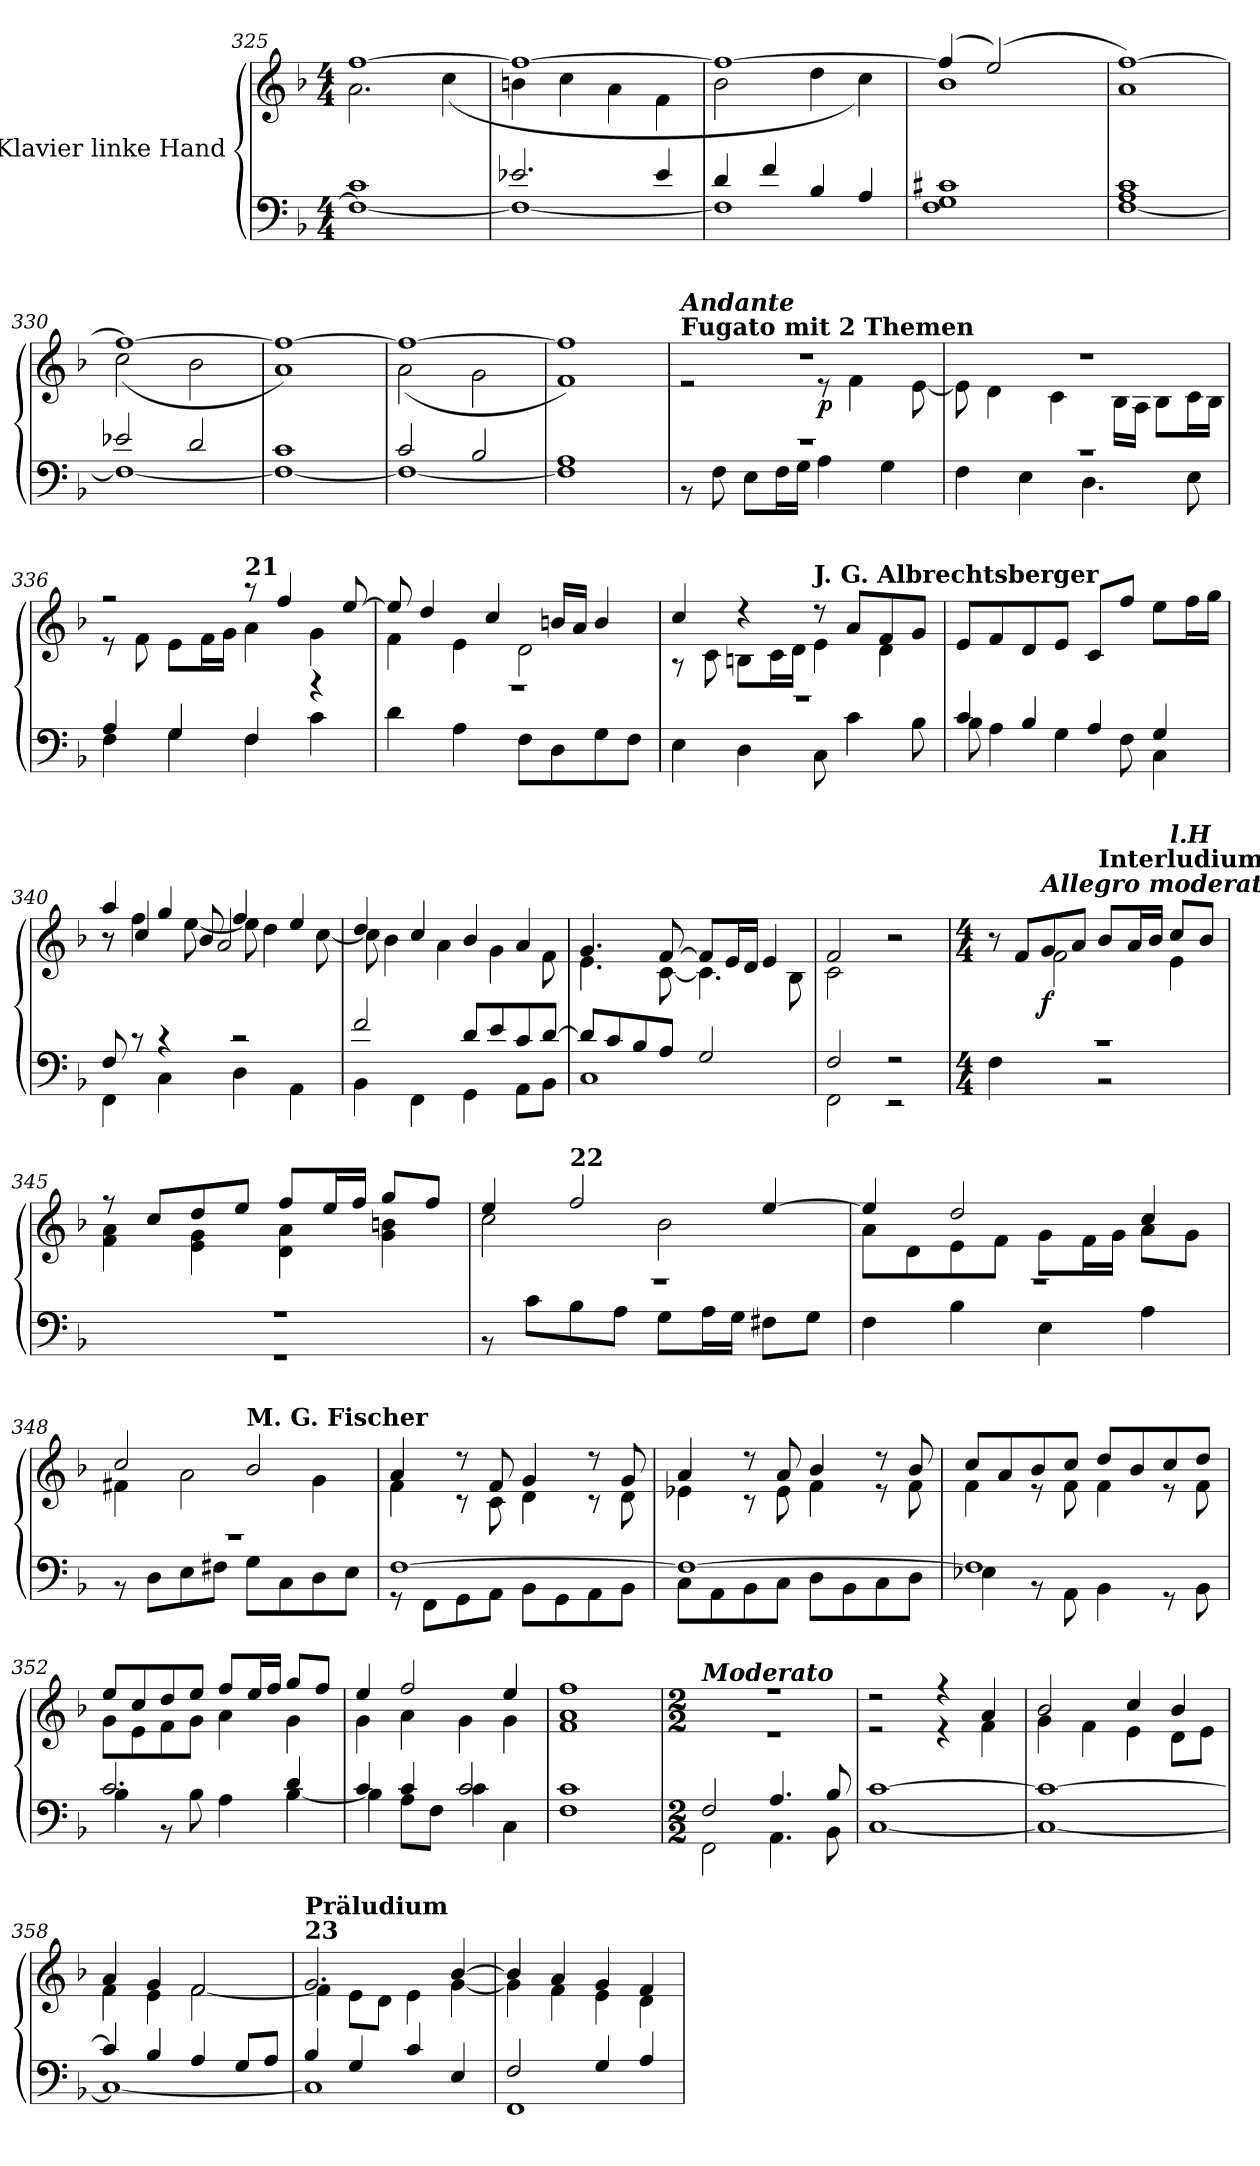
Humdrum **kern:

**kern	**kern	**dynam
*part1	*part1	*part1
*staff2	*staff1	*staff1/2
*I"Klavier linke Hand	*	*
*clefF4	*clefG2	*
*k[b-]	*k[b-]	*
*M4/4	*M4/4	*
=325	=325	=325
*^	*^	*
1c	1F_	[1ff	2.a\	.
.	.	.	(4cc\	.
=326	=326	=326	=326	=326
2.e-X/	1F_	1ff_	4bn\	.
.	.	.	4cc\	.
.	.	.	4a\	.
4e-/	.	.	4f\	.
=327	=327	=327	=327	=327
4d/	1F]	1ff_	2b-\	.
4f/	.	.	.	.
4B-/	.	.	4dd\	.
4A/	.	.	4cc\)	.
=328	=328	=328	=328	=328
1c#X	1F 1G	(4ff/]	1b-	.
.	.	(2ee/)	.	.
.	.	4ryy	.	.
=329	=329	=329	=329	=329
1c	[1F 1A	[1ff)	1a	.
=330	=330	=330	=330	=330
2e-X/	1F_	1ff_	(2cc\	.
2d/	.	.	2b-\	.
!!LO:LB:g=z	!!
=331	=331	=331	=331	=331
1c	1F_	1ff_	1a)	.
=332	=332	=332	=332	=332
2c/	1F_	1ff_	(2a\	.
2B-/	.	.	2g\	.
!!LO:PB:g=z	!!
=333	=333	=333	=333	=333
1A	1F>]	1ff>]	1f)	.
!!LO:LB:g=z	!!
=334	=334	=334	=334	=334
!	!	!LO:TX:a:B:t=Fugato mit 2 Themen	!	!
!	!	!LO:TX:a:Bi:t=Andante	!	!
1r	8r	1r	2r	.
.	8F\	.	.	.
.	8E\L	.	.	.
.	16F\L	.	.	.
.	16G\JJ	.	.	.
!	!	!	!	!LO:DY:b
.	4A\	.	8r	p
.	.	.	4f\	.
.	4G\	.	.	.
.	.	.	[8e\	.
=335	=335	=335	=335	=335
1r	4F\	1r	8e\]	.
.	.	.	4d\	.
.	4E\	.	.	.
.	.	.	4c\	.
.	4.D\	.	.	.
.	.	.	16B-\LL	.
.	.	.	16A\JJ	.
.	.	.	8B-\L	.
.	8E\	.	16c\L	.
.	.	.	16B-\JJ	.
=336	=336	=336	=336	=336
4A/	4F\	2r	8r	.
.	.	.	8f\	.
4G/	4G\	.	8e\L	.
.	.	.	16f\L	.
.	.	.	16g\JJ	.
!	!	!LO:TX:a:B:t=21	!	!
4F/	4F\	8r	4a\	.
.	.	4ff/	.	.
4r	4c\	.	4g\	.
.	.	[8ee/	.	.
!!LO:PB:g=z	!!
=337	=337	=337	=337	=337
1r	4d\	8ee/]	4f\	.
.	.	4dd/	.	.
.	4A\	.	4e\	.
.	.	4cc/	.	.
.	8F\L	.	2d\	.
.	8D\	16bn/LL	.	.
.	.	16a/JJ	.	.
.	8G\	4b/	.	.
.	8F\J	.	.	.
=338	=338	=338	=338	=338
1r	4E\	4cc/	8r	.
.	.	.	8c\	.
.	4D\	4r	8Bn\L	.
.	.	.	16c\L	.
.	.	.	16d\JJ	.
!	!	!LO:TX:a:B:t=J. G. Albrechtsberger	!	!
.	8C\	8r	4e\	.
.	4c\	8a/L	.	.
.	.	8f/	4d\	.
.	8B-\	8g/J	.	.
*	*	*v	*v	*
!!LO:LB:g=z
=339	=339	=339	=339
4c/	8B-\	8e/L	.
.	4A\	8f/	.
4B-/	.	8d/	.
.	4G\	8e/J	.
4A/	.	8c/L	.
.	8F\	8ff/J	.
4G/	4C\	8ee\L	.
.	.	16ff\L	.
.	.	16gg\JJ	.
=340	=340	=340	=340
*	*	*^	*
*	*	*	*^	*
8F/	4FF\	4aa/	8r	8r	.
8r	.	.	4ff\	4cc/	.
4r	4C\	4gg/	.	.	.
.	.	.	[8ee\	8b-/	.
2r	4D\	4ff/	8ee\]	2a/	.
.	.	.	4dd\	.	.
.	4AA\	4ee/	.	.	.
.	.	.	[8cc\	.	.
*	*	*	*v	*v	*
=341	=341	=341	=341	=341
2f/	4BB-\	4dd/	8cc\]	.
.	.	.	4b-\	.
.	4FF\	4cc/	.	.
.	.	.	4a\	.
8d/L	4GG\	4b-/	.	.
8e/	.	.	4g\	.
8c/	8AA\L	4a/	.	.
[8d/J	8BB-\J	.	8f\	.
!!LO:LB:g=z	!!
=342	=342	=342	=342	=342
8d/L]	1C	4.g/	4.e\	.
8c/	.	.	.	.
8B-/	.	.	.	.
8A/J	.	[8f/	[8c\	.
2G/	.	8f/L]	4.c\]	.
.	.	16e/L	.	.
.	.	16d/JJ	.	.
.	.	4e/	.	.
.	.	.	8B-\	.
=343	=343	=343	=343	=343
*	*	*	*^	*
2F/	2FF\	2f/	2c\	2ryy	.
2r	2r	2r	2r	2r	.
*	*	*v	*v	*v	*
!!LO:LB:g=z
=344	=344	=344	=344
*M4/4	*	*M4/4	*
*	*	*^	*
1r	4F\	8r	4ryy	.
.	.	8f/L	.	.
!	!	!LO:TX:a:Bi:t=Allegro moderato	!	!
!	!	!	!	!LO:DY:b
.	4ryy	8g/	2f\	f
.	.	8a/J	.	.
!	!	!LO:TX:a:B:t=Interludium	!	!
.	2r	8b-/L	.	.
.	.	16a/L	.	.
.	.	16b-/JJ	.	.
!	!	!LO:TX:a:Bi:t=l.H	!	!
.	.	8cc/L	4e\	.
.	.	8b-/J	.	.
=345	=345	=345	=345	=345
1r	1r	8r	4f\ 4a\	.
.	.	8cc/L	.	.
.	.	8dd/	4e\ 4g\	.
.	.	8ee/J	.	.
.	.	8ff/L	4d\ 4a\	.
.	.	16ee/L	.	.
.	.	16ff/JJ	.	.
.	.	8gg/L	4g\ 4bn\	.
.	.	8ff/J	.	.
=346	=346	=346	=346	=346
1r	8r	4ee/	2cc\	.
.	8c\L	.	.	.
!	!	!LO:TX:a:B:t=22	!	!
.	8B-\	2ff/	.	.
.	8A\J	.	.	.
.	8G\L	.	2b-\	.
.	16A\L	.	.	.
.	16G\JJ	.	.	.
.	8F#X\L	[4ee/	.	.
.	8G\J	.	.	.
!!LO:LB:g=z	!!
=347	=347	=347	=347	=347
1r	4F\	4ee/]	8a\L	.
.	.	.	8d\	.
.	4B-\	2dd/	8e\	.
.	.	.	8f\J	.
.	4E\	.	8g\L	.
.	.	.	16f\L	.
.	.	.	16g\JJ	.
.	4A\	4cc/	8a\L	.
.	.	.	8g\J	.
=348	=348	=348	=348	=348
1r	8r	2cc/	4f#X\	.
.	8D\L	.	.	.
.	8E\	.	2a\	.
.	8F#X\J	.	.	.
!	!	!LO:TX:a:B:t=M. G. Fischer	!	!
.	8G\L	2b-/	.	.
.	8C\	.	.	.
.	8D\	.	4g\	.
.	8E\J	.	.	.
!!LO:LB:g=z	!!
=349	=349	=349	=349	=349
[1F	8r	4a/	4f\	.
.	8FF\L	.	.	.
.	8GG\	8r	8r	.
.	8AA\J	8f/	8c\	.
.	8BB-\L	4g/	4d\	.
.	8GG\	.	.	.
.	8AA\	8r	8r	.
.	8BB-\J	8g/	8d\	.
=350	=350	=350	=350	=350
1F_	8C\L	4a/	4e-X\	.
.	8AA\	.	.	.
.	8BB-\	8r	8r	.
.	8C\J	8a/	8e-\	.
.	8D\L	4b-/	4f\	.
.	8BB-\	.	.	.
.	8C\	8r	8r	.
.	8D\J	8b-/	8f\	.
=351	=351	=351	=351	=351
1F]	4E-X\	8cc/L	4f\	.
.	.	8a/	.	.
.	8r	8b-/	8r	.
.	8AA\	8cc/J	8f\	.
.	4BB-\	8dd/L	4f\	.
.	.	8b-/	.	.
.	8r	8cc/	8r	.
.	8BB-\	8dd/J	8f\	.
!!LO:PB:g=z	!!
=352	=352	=352	=352	=352
2.c/	4B-\	8ee/L	8g\L	.
.	.	8cc/	8e\	.
.	8r	8dd/	8f\	.
.	8B-\	8ee/J	8g\J	.
.	4A\	8ff/L	4a\	.
.	.	16ee/L	.	.
.	.	16ff/JJ	.	.
4d/	[4B-\	8gg/L	4g\	.
.	.	8ff/J	.	.
=353	=353	=353	=353	=353
4c/	4B-\]	4ee/	4g\	.
4c/	8A\L	2ff/	4a\	.
.	8F\J	.	.	.
2c/	4c\	.	4g\	.
.	4C\	4ee/	4g\	.
=354	=354	=354	=354	=354
1c	1F	1ff	1f 1a	.
!!LO:LB:g=z	!!
=355	=355	=355	=355	=355
*M2/2	*	*M2/2	*	*
!	!	!LO:TX:a:Bi:t=Moderato	!	!
2F/	2FF\	1r	1r	.
4.A/	4.AA\	.	.	.
8B-/	8BB-\	.	.	.
=356	=356	=356	=356	=356
[1c	[1C	2r	2r	.
.	.	4r	4r	.
.	.	4a/	4f\	.
=357	=357	=357	=357	=357
1c_	1C_	2b-/	4g\	.
.	.	.	4f\	.
.	.	4cc/	4e\	.
.	.	4b-/	8d\L	.
.	.	.	8e\J	.
=358	=358	=358	=358	=358
4c/]	1C_	4a/	4f\	.
4B-/	.	4g/	4e\	.
4A/	.	2f/	[2f\	.
8G/L	.	.	.	.
8A/J	.	.	.	.
=359	=359	=359	=359	=359
!	!	!LO:TX:a:B:t=23	!	!
!	!	!LO:TX:a:B:t=Präludium	!	!
4B-/	1C]	2.g/	4f\]	.
4G/	.	.	8e\L	.
.	.	.	8d\J	.
4c/	.	.	4e\	.
4E/	.	[4b-/	[4g\	.
=360	=360	=360	=360	=360
2F/	1FF	4b-/]	4g\]	.
.	.	4a/	4f\	.
4G/	.	4g/	4e\	.
4A/	.	4f/	4d\	.
*v	*v	*	*	*
*	*v	*v	*
=	=	=
*-	*-	*-
